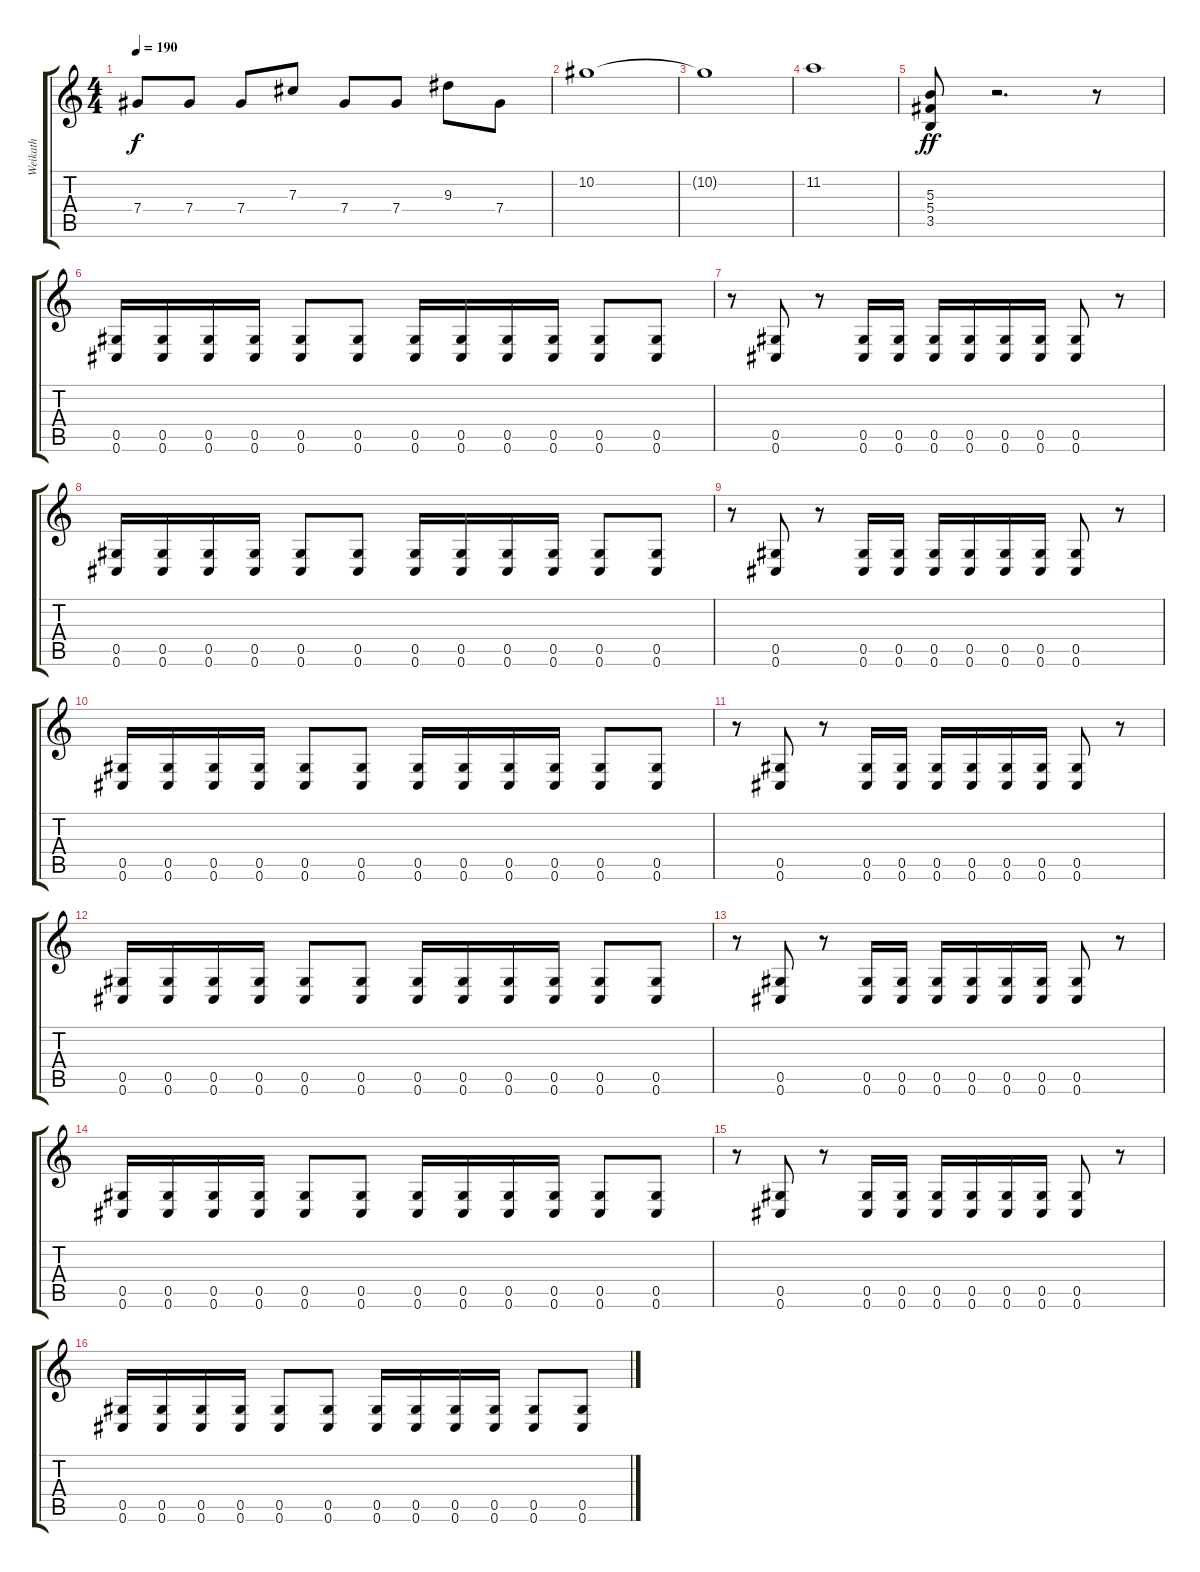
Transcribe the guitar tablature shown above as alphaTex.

\track ("Weikath" "Weikath") {instrument overdrivenguitar}
\staff {score tabs}
\tuning (Eb4 Bb3 Gb3 Db3 Ab2 Db2) {hide}
\ts (4 4)
\tempo 190
\clef g2
\ks c
7.4.8{dy f} 7.4.8 7.4.8 7.3.8 7.4.8 7.4.8 9.3.8 7.4.8 |
10.2.1 |
10.2{t}.1 |
11.2.1 |
(5.3 5.4 3.5).8{dy ff} r.2{d} r.8 |
(0.5 0.6).16 (0.5 0.6).16 (0.5 0.6).16 (0.5 0.6).16 (0.5 0.6).8 (0.5 0.6).8 (0.5 0.6).16 (0.5 0.6).16 (0.5 0.6).16 (0.5 0.6).16 (0.5 0.6).8 (0.5 0.6).8 |
r.8 (0.5 0.6).8 r.8 (0.5 0.6).16 (0.5 0.6).16 (0.5 0.6).16 (0.5 0.6).16 (0.5 0.6).16 (0.5 0.6).16 (0.5 0.6).8 r.8 |
(0.5 0.6).16 (0.5 0.6).16 (0.5 0.6).16 (0.5 0.6).16 (0.5 0.6).8 (0.5 0.6).8 (0.5 0.6).16 (0.5 0.6).16 (0.5 0.6).16 (0.5 0.6).16 (0.5 0.6).8 (0.5 0.6).8 |
r.8 (0.5 0.6).8 r.8 (0.5 0.6).16 (0.5 0.6).16 (0.5 0.6).16 (0.5 0.6).16 (0.5 0.6).16 (0.5 0.6).16 (0.5 0.6).8 r.8 |
(0.5 0.6).16 (0.5 0.6).16 (0.5 0.6).16 (0.5 0.6).16 (0.5 0.6).8 (0.5 0.6).8 (0.5 0.6).16 (0.5 0.6).16 (0.5 0.6).16 (0.5 0.6).16 (0.5 0.6).8 (0.5 0.6).8 |
r.8 (0.5 0.6).8 r.8 (0.5 0.6).16 (0.5 0.6).16 (0.5 0.6).16 (0.5 0.6).16 (0.5 0.6).16 (0.5 0.6).16 (0.5 0.6).8 r.8 |
(0.5 0.6).16 (0.5 0.6).16 (0.5 0.6).16 (0.5 0.6).16 (0.5 0.6).8 (0.5 0.6).8 (0.5 0.6).16 (0.5 0.6).16 (0.5 0.6).16 (0.5 0.6).16 (0.5 0.6).8 (0.5 0.6).8 |
r.8 (0.5 0.6).8 r.8 (0.5 0.6).16 (0.5 0.6).16 (0.5 0.6).16 (0.5 0.6).16 (0.5 0.6).16 (0.5 0.6).16 (0.5 0.6).8 r.8 |
(0.5 0.6).16 (0.5 0.6).16 (0.5 0.6).16 (0.5 0.6).16 (0.5 0.6).8 (0.5 0.6).8 (0.5 0.6).16 (0.5 0.6).16 (0.5 0.6).16 (0.5 0.6).16 (0.5 0.6).8 (0.5 0.6).8 |
r.8 (0.5 0.6).8 r.8 (0.5 0.6).16 (0.5 0.6).16 (0.5 0.6).16 (0.5 0.6).16 (0.5 0.6).16 (0.5 0.6).16 (0.5 0.6).8 r.8 |
(0.5 0.6).16 (0.5 0.6).16 (0.5 0.6).16 (0.5 0.6).16 (0.5 0.6).8 (0.5 0.6).8 (0.5 0.6).16 (0.5 0.6).16 (0.5 0.6).16 (0.5 0.6).16 (0.5 0.6).8 (0.5 0.6).8
